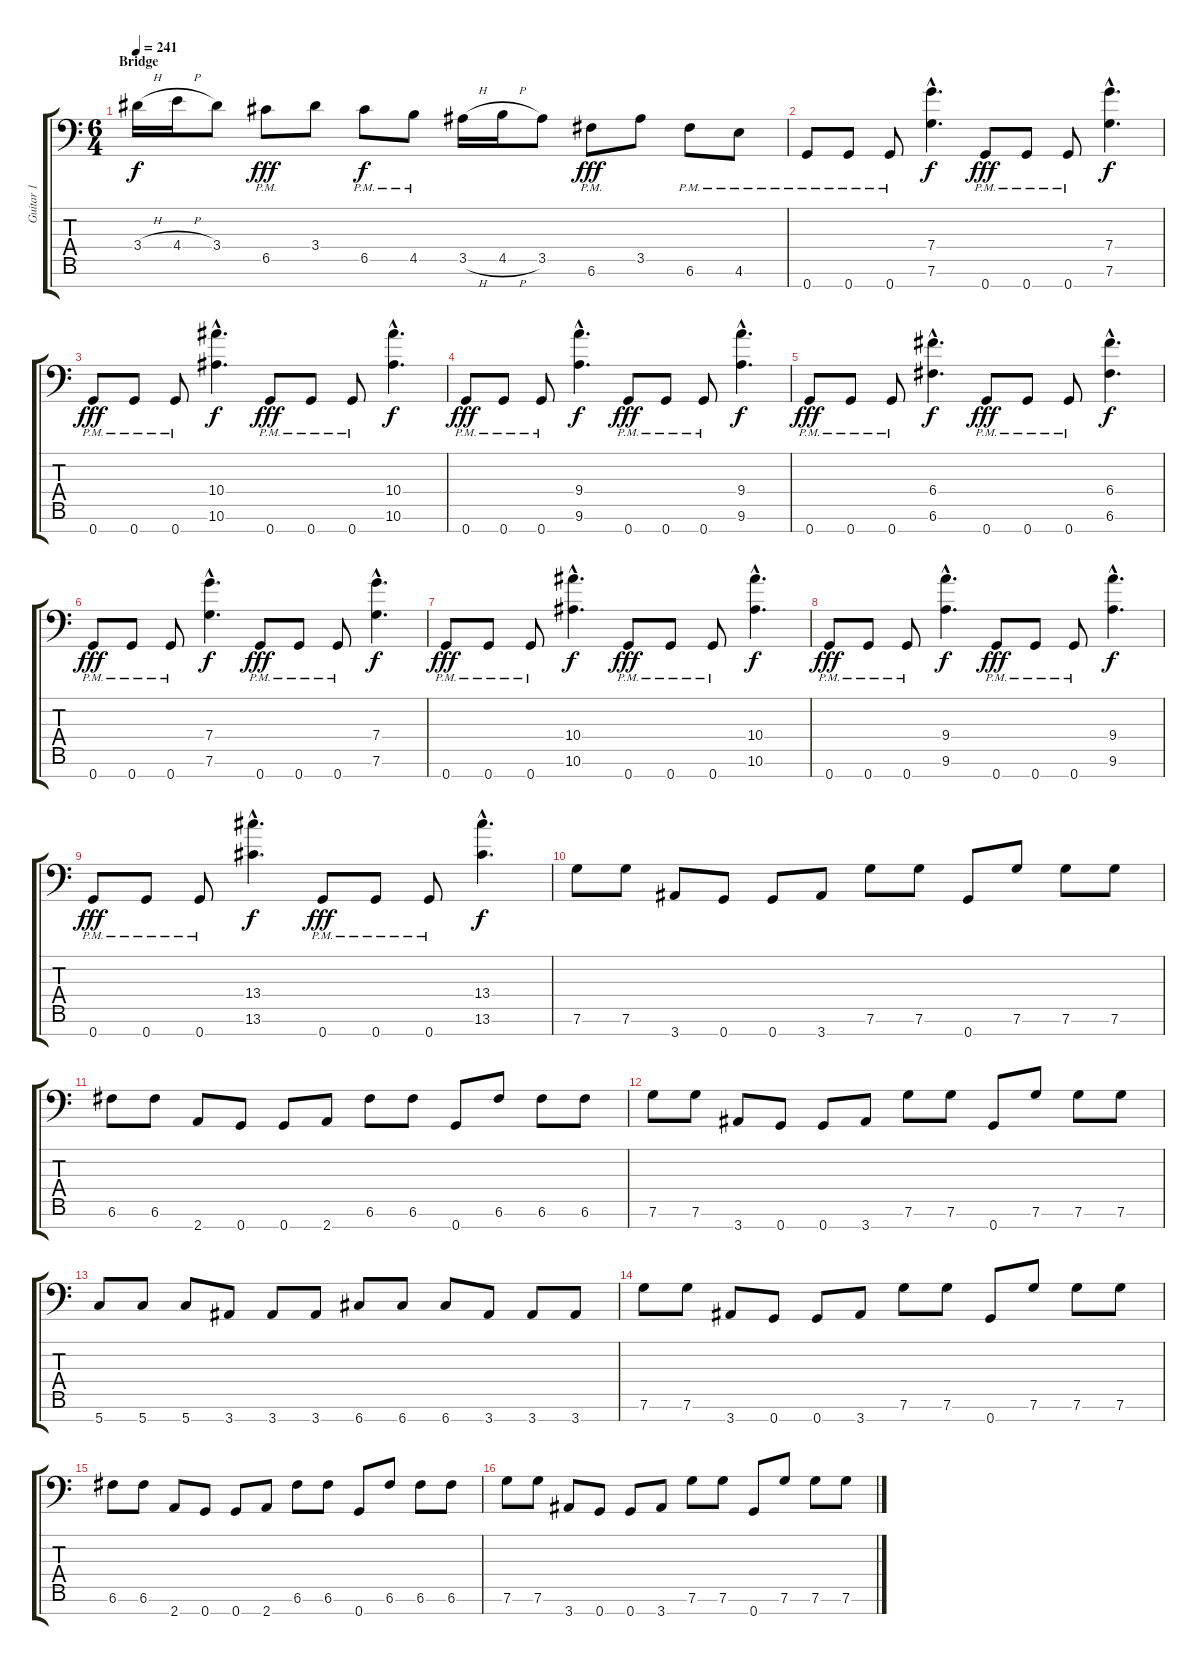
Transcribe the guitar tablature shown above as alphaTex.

\track ("Guitar 1" "Guitar 1") {instrument distortionguitar}
\staff {score tabs}
\tuning (E4 C4 G3 C3 G2 C2 G1) {hide}
\ts (6 4)
\section ("" "Bridge")
\tempo 241
\clef f4
\ks c
3.4{h}.16{dy f} 4.4{h}.16 3.4.8 6.5{pm}.8{dy fff} 3.4.8 6.5{pm}.8{dy f} 4.5{pm}.8 3.5{h}.16 4.5{h}.16 3.5.8 6.6{pm}.8{dy fff} 3.5.8 6.6{pm}.8 4.6{pm}.8 |
0.7{pm}.8 0.7{pm}.8 0.7{pm}.8 (7.4{hac} 7.6{hac}).4{d dy f} 0.7{pm}.8{dy fff} 0.7{pm}.8 0.7{pm}.8 (7.4{hac} 7.6{hac}).4{d dy f} |
0.7{pm}.8{dy fff} 0.7{pm}.8 0.7{pm}.8 (10.4{hac} 10.6{hac}).4{d dy f} 0.7{pm}.8{dy fff} 0.7{pm}.8 0.7{pm}.8 (10.4{hac} 10.6{hac}).4{d dy f} |
0.7{pm}.8{dy fff} 0.7{pm}.8 0.7{pm}.8 (9.4{hac} 9.6{hac}).4{d dy f} 0.7{pm}.8{dy fff} 0.7{pm}.8 0.7{pm}.8 (9.4{hac} 9.6{hac}).4{d dy f} |
0.7{pm}.8{dy fff} 0.7{pm}.8 0.7{pm}.8 (6.4{hac} 6.6{hac}).4{d dy f} 0.7{pm}.8{dy fff} 0.7{pm}.8 0.7{pm}.8 (6.4{hac} 6.6{hac}).4{d dy f} |
0.7{pm}.8{dy fff} 0.7{pm}.8 0.7{pm}.8 (7.4{hac} 7.6{hac}).4{d dy f} 0.7{pm}.8{dy fff} 0.7{pm}.8 0.7{pm}.8 (7.4{hac} 7.6{hac}).4{d dy f} |
0.7{pm}.8{dy fff} 0.7{pm}.8 0.7{pm}.8 (10.4{hac} 10.6{hac}).4{d dy f} 0.7{pm}.8{dy fff} 0.7{pm}.8 0.7{pm}.8 (10.4{hac} 10.6{hac}).4{d dy f} |
0.7{pm}.8{dy fff} 0.7{pm}.8 0.7{pm}.8 (9.4{hac} 9.6{hac}).4{d dy f} 0.7{pm}.8{dy fff} 0.7{pm}.8 0.7{pm}.8 (9.4{hac} 9.6{hac}).4{d dy f} |
0.7{pm}.8{dy fff} 0.7{pm}.8 0.7{pm}.8 (13.4{hac} 13.6{hac}).4{d dy f} 0.7{pm}.8{dy fff} 0.7{pm}.8 0.7{pm}.8 (13.4{hac} 13.6{hac}).4{d dy f} |
7.6.8 7.6.8 3.7.8 0.7.8 0.7.8 3.7.8 7.6.8 7.6.8 0.7.8 7.6.8 7.6.8 7.6.8 |
6.6.8 6.6.8 2.7.8 0.7.8 0.7.8 2.7.8 6.6.8 6.6.8 0.7.8 6.6.8 6.6.8 6.6.8 |
7.6.8 7.6.8 3.7.8 0.7.8 0.7.8 3.7.8 7.6.8 7.6.8 0.7.8 7.6.8 7.6.8 7.6.8 |
5.7.8 5.7.8 5.7.8 3.7.8 3.7.8 3.7.8 6.7.8 6.7.8 6.7.8 3.7.8 3.7.8 3.7.8 |
7.6.8 7.6.8 3.7.8 0.7.8 0.7.8 3.7.8 7.6.8 7.6.8 0.7.8 7.6.8 7.6.8 7.6.8 |
6.6.8 6.6.8 2.7.8 0.7.8 0.7.8 2.7.8 6.6.8 6.6.8 0.7.8 6.6.8 6.6.8 6.6.8 |
7.6.8 7.6.8 3.7.8 0.7.8 0.7.8 3.7.8 7.6.8 7.6.8 0.7.8 7.6.8 7.6.8 7.6.8
